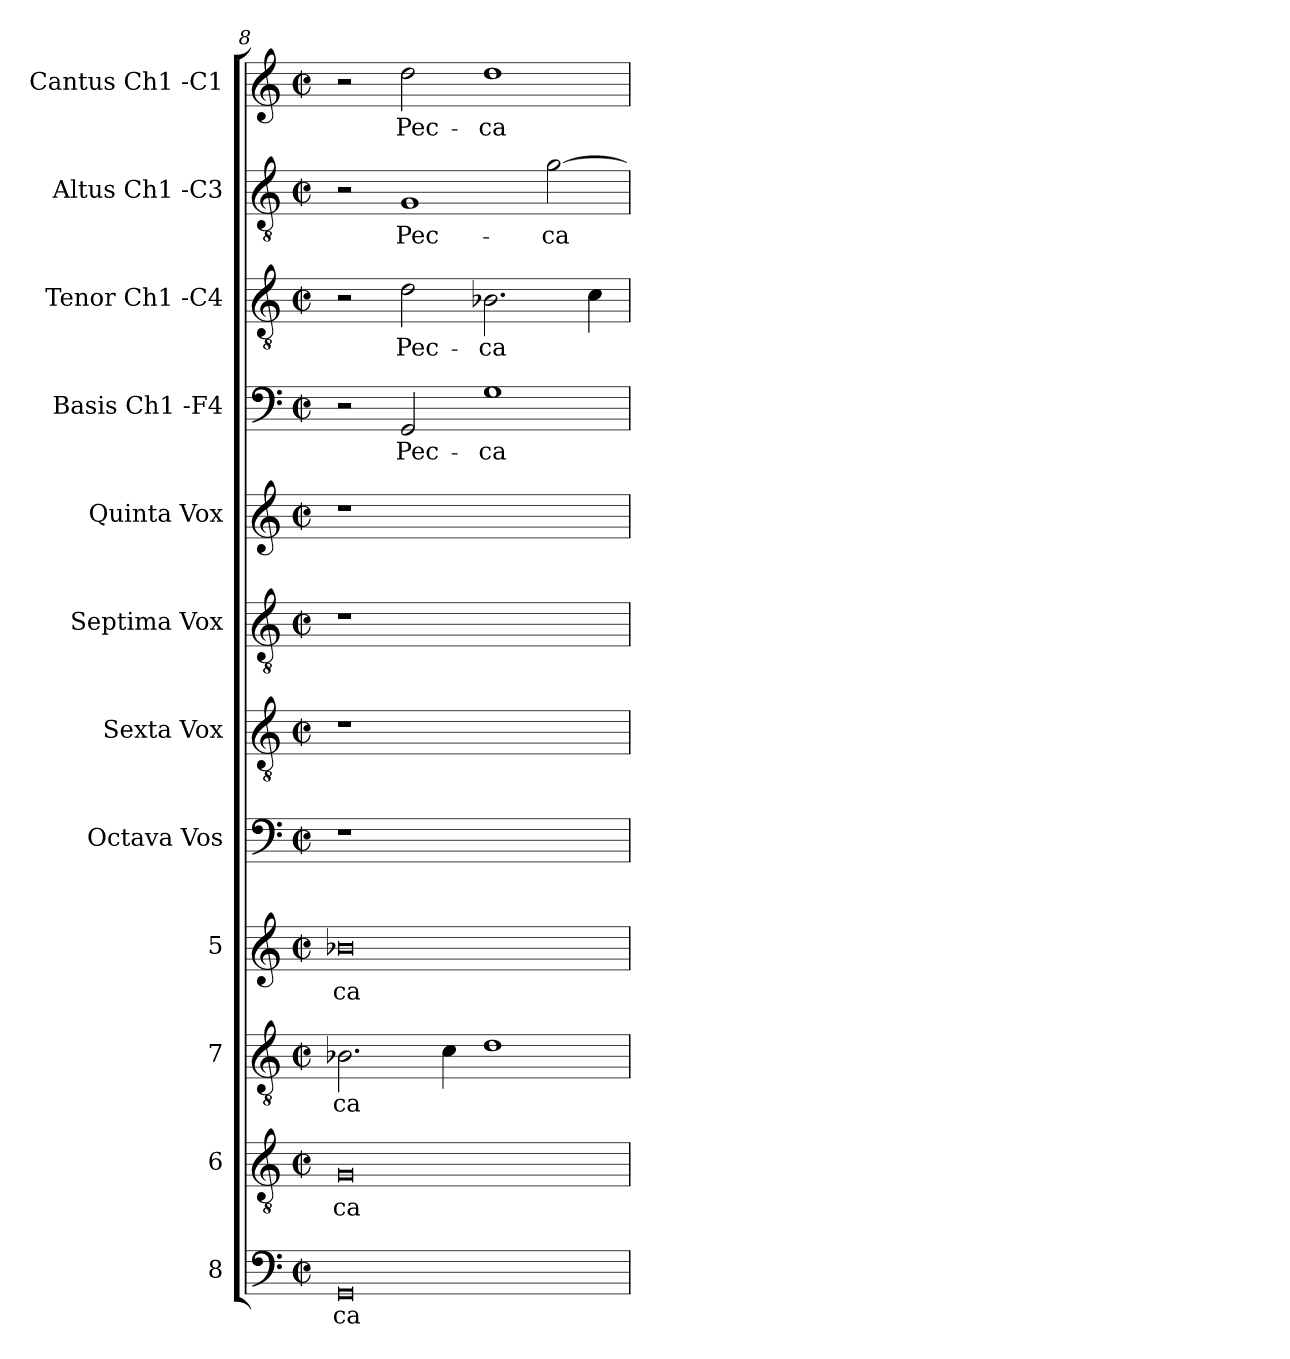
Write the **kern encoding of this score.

**kern	**text	**kern	**text	**kern	**text	**kern	**text	**kern	**kern	**kern	**kern	**kern	**text	**kern	**text	**kern	**text	**kern	**text
*part12	*part12	*part11	*part11	*part10	*part10	*part9	*part9	*part8	*part7	*part6	*part5	*part4	*part4	*part3	*part3	*part2	*part2	*part1	*part1
*staff12	*staff12	*staff11	*staff11	*staff10	*staff10	*staff9	*staff9	*staff8	*staff7	*staff6	*staff5	*staff4	*staff4	*staff3	*staff3	*staff2	*staff2	*staff1	*staff1
*I"8	*	*I"6	*	*I"7	*	*I"5	*	*I"Octava  Vos	*I"Sexta  Vox	*I"Septima  Vox	*I"Quinta  Vox	*I"Basis  Ch1 -F4	*	*I"Tenor  Ch1 -C4	*	*I"Altus  Ch1 -C3	*	*I"Cantus  Ch1 -C1	*
*	*	*	*	*	*	*	*	*	*	*	*	*I'B	*	*I'T	*	*I'A	*	*I'C	*
*clefF4	*	*clefGv2	*	*clefGv2	*	*clefG2	*	*clefF4	*clefGv2	*clefGv2	*clefG2	*clefF4	*	*clefGv2	*	*clefGv2	*	*clefG2	*
*k[]	*	*k[]	*	*k[]	*	*k[]	*	*k[]	*k[]	*k[]	*k[]	*k[]	*	*k[]	*	*k[]	*	*k[]	*
*C:	*	*C:	*	*C:	*	*C:	*	*C:	*C:	*C:	*C:	*C:	*	*C:	*	*C:	*	*C:	*
*M2/2	*	*M2/2	*	*M2/2	*	*M2/2	*	*M2/2	*M2/2	*M2/2	*M2/2	*M2/2	*	*M2/2	*	*M2/2	*	*M2/2	*
*met(c|)	*	*met(c|)	*	*met(c|)	*	*met(c|)	*	*met(c|)	*met(c|)	*met(c|)	*met(c|)	*met(c|)	*	*met(c|)	*	*met(c|)	*	*met(c|)	*
=8	=8	=8	=8	=8	=8	=8	=8	=8	=8	=8	=8	=8	=8	=8	=8	=8	=8	=8	=8
!	!LO:LY:b:cj	!	!LO:LY:b:cj	!	!LO:LY:b:cj	!	!LO:LY:b:cj	!	!	!	!	!	!	!	!	!	!	!	!
0GG	-ca-	0G	-ca-	2.B-X\	-ca-	0b-X	-ca-	1r	1r	1r	1r	2r	.	2r	.	2r	.	2r	.
!	!	!	!	!	!	!	!	!	!	!	!	!	!LO:LY:b:cj	!	!LO:LY:b:cj	!	!LO:LY:b:cj	!	!LO:LY:b:cj
.	.	.	.	.	.	.	.	.	.	.	.	2GG/	Pec-	2d\	Pec-	1G	Pec-	2dd\	Pec-
!	!	!	!	!	!LO:LY:b:cj	!	!	!	!	!	!	!	!	!	!	!	!	!	!
.	.	.	.	4c\	--	.	.	.	.	.	.	.	.	.	.	.	.	.	.
!	!	!	!	!	!LO:LY:b:cj	!	!	!	!	!	!	!	!LO:LY:b:cj	!	!LO:LY:b:cj	!	!	!	!LO:LY:b:cj
.	.	.	.	1d	--	.	.	1ryy	1ryy	1ryy	1ryy	1G	-ca-	2.B-X\	-ca-	.	.	1dd	-ca-
!	!	!	!	!	!	!	!	!	!	!	!	!	!	!	!	!	!LO:LY:b:cj	!	!
.	.	.	.	.	.	.	.	.	.	.	.	.	.	.	.	[>2g\	-ca-	.	.
!	!	!	!	!	!	!	!	!	!	!	!	!	!	!	!LO:LY:b:cj	!	!	!	!
.	.	.	.	.	.	.	.	.	.	.	.	.	.	4c\	--	.	.	.	.
=	=	=	=	=	=	=	=	=	=	=	=	=	=	=	=	=	=	=	=
*-	*-	*-	*-	*-	*-	*-	*-	*-	*-	*-	*-	*-	*-	*-	*-	*-	*-	*-	*-
